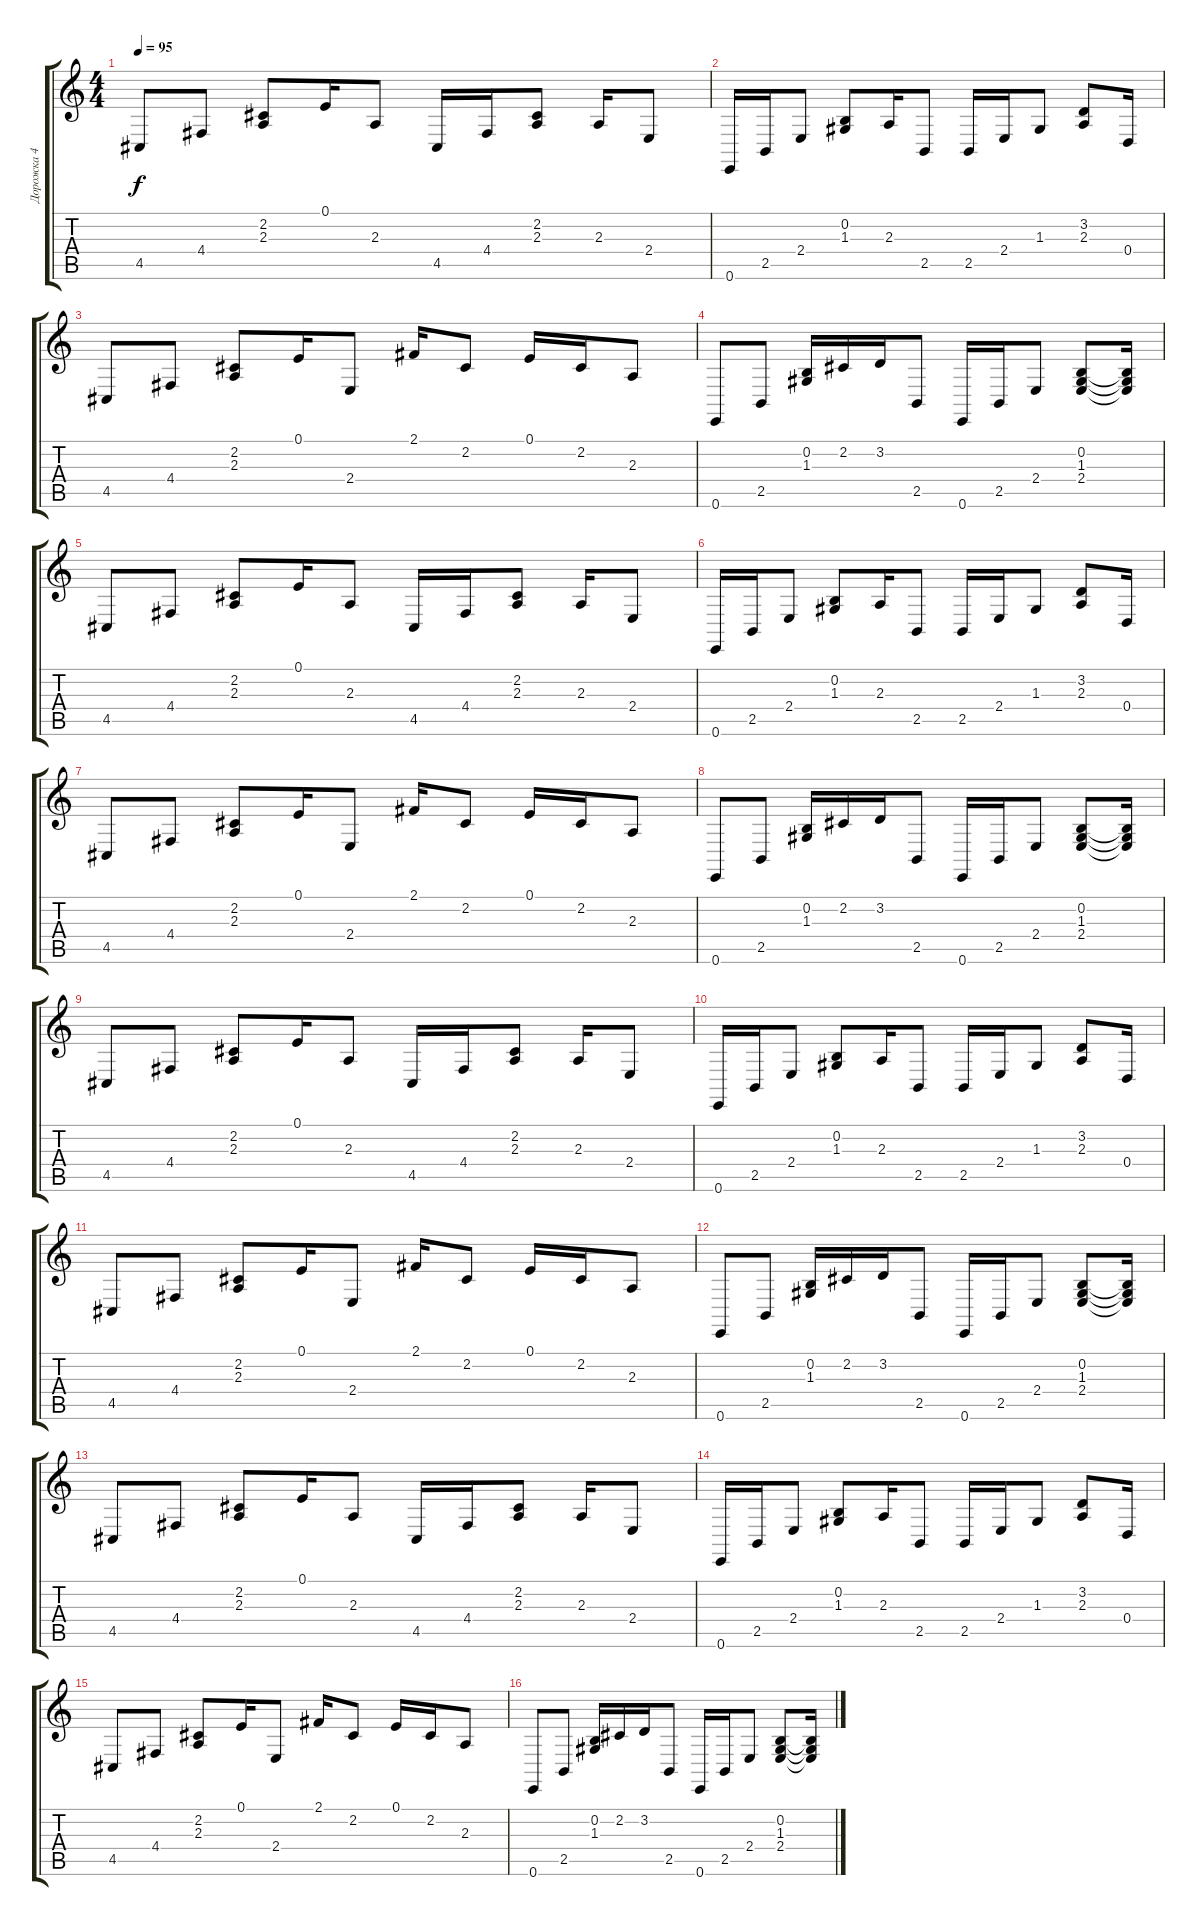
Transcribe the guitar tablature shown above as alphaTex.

\track ("Дорожка 4" "Дорожка 4") {instrument acousticgrandpiano bank 1}
\staff {score tabs}
\tuning (E4 B3 G3 D3 A2 E2) {hide}
\ts (4 4)
\tempo 95
\clef g2
\ks c
4.5.8{dy f} 4.4.8 (2.2 2.3).8 0.1.16 2.3.8 4.5.16 4.4.16 (2.2 2.3).8 2.3.16 2.4.8 |
0.6.16 2.5.16 2.4.8 (0.2 1.3).8 2.3.16 2.5.8 2.5.16 2.4.16 1.3.8 (3.2 2.3).8 0.4.16 |
4.5.8 4.4.8 (2.2 2.3).8 0.1.16 2.4.8 2.1.16 2.2.8 0.1.16 2.2.16 2.3.8 |
0.6.8 2.5.8 (0.2 1.3).16 2.2.16 3.2.16 2.5.8 0.6.16 2.5.16 2.4.8 (0.2 1.3 2.4).8 (0.2{t} 1.3{t} 2.4{t}).16 |
4.5.8 4.4.8 (2.2 2.3).8 0.1.16 2.3.8 4.5.16 4.4.16 (2.2 2.3).8 2.3.16 2.4.8 |
0.6.16 2.5.16 2.4.8 (0.2 1.3).8 2.3.16 2.5.8 2.5.16 2.4.16 1.3.8 (3.2 2.3).8 0.4.16 |
4.5.8 4.4.8 (2.2 2.3).8 0.1.16 2.4.8 2.1.16 2.2.8 0.1.16 2.2.16 2.3.8 |
0.6.8 2.5.8 (0.2 1.3).16 2.2.16 3.2.16 2.5.8 0.6.16 2.5.16 2.4.8 (0.2 1.3 2.4).8 (0.2{t} 1.3{t} 2.4{t}).16 |
4.5.8 4.4.8 (2.2 2.3).8 0.1.16 2.3.8 4.5.16 4.4.16 (2.2 2.3).8 2.3.16 2.4.8 |
0.6.16 2.5.16 2.4.8 (0.2 1.3).8 2.3.16 2.5.8 2.5.16 2.4.16 1.3.8 (3.2 2.3).8 0.4.16 |
4.5.8 4.4.8 (2.2 2.3).8 0.1.16 2.4.8 2.1.16 2.2.8 0.1.16 2.2.16 2.3.8 |
0.6.8 2.5.8 (0.2 1.3).16 2.2.16 3.2.16 2.5.8 0.6.16 2.5.16 2.4.8 (0.2 1.3 2.4).8 (0.2{t} 1.3{t} 2.4{t}).16 |
4.5.8 4.4.8 (2.2 2.3).8 0.1.16 2.3.8 4.5.16 4.4.16 (2.2 2.3).8 2.3.16 2.4.8 |
0.6.16 2.5.16 2.4.8 (0.2 1.3).8 2.3.16 2.5.8 2.5.16 2.4.16 1.3.8 (3.2 2.3).8 0.4.16 |
4.5.8 4.4.8 (2.2 2.3).8 0.1.16 2.4.8 2.1.16 2.2.8 0.1.16 2.2.16 2.3.8 |
0.6.8 2.5.8 (0.2 1.3).16 2.2.16 3.2.16 2.5.8 0.6.16 2.5.16 2.4.8 (0.2 1.3 2.4).8 (0.2{t} 1.3{t} 2.4{t}).16
